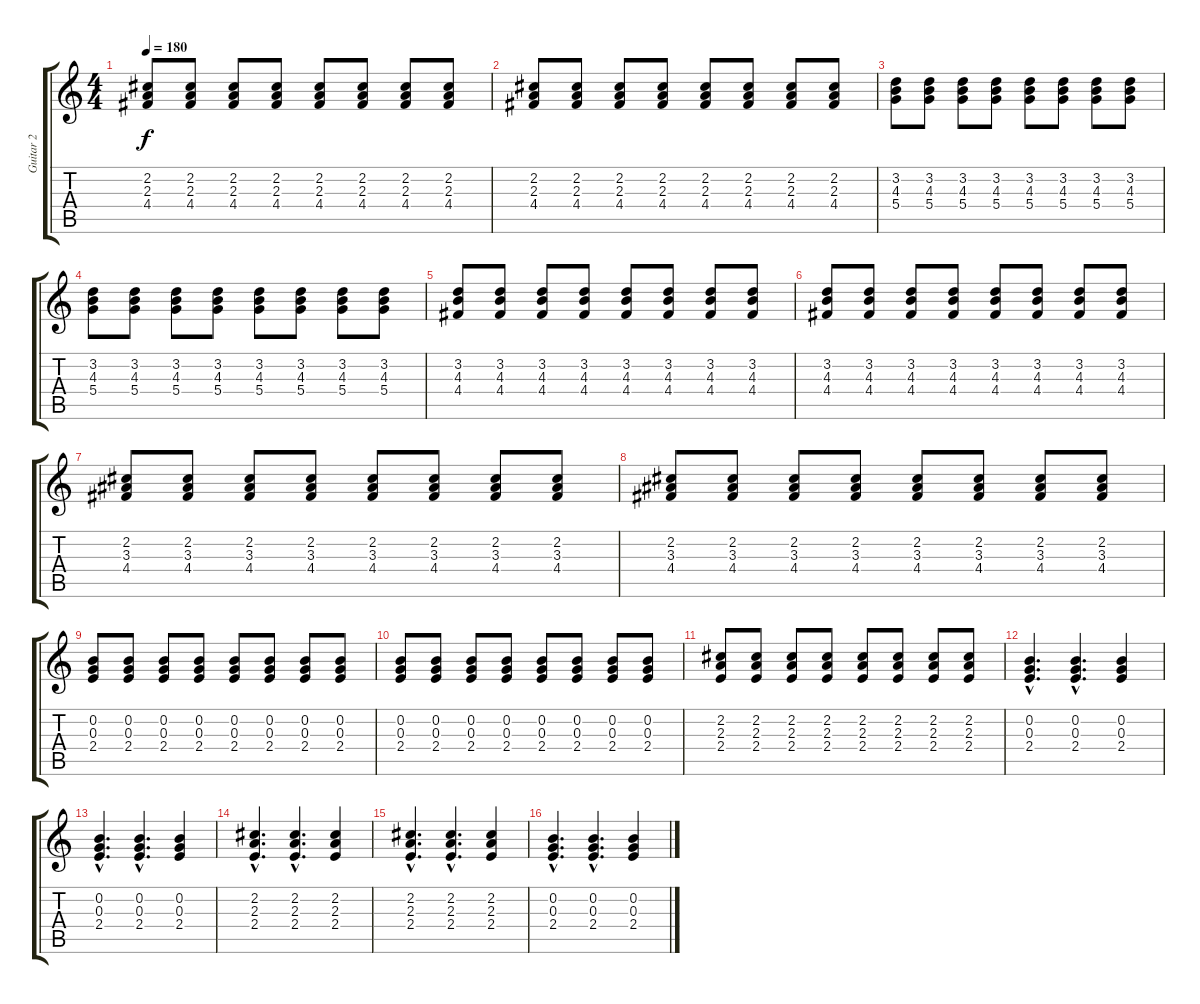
\track ("Guitar 2" "Guitar 2") {instrument distortionguitar}
\staff {score tabs}
\tuning (E4 B3 G3 D3 A2 E2) {hide}
\ts (4 4)
\tempo 180
\clef g2
\ks c
(2.2 2.3 4.4).8{dy f} (2.2 2.3 4.4).8 (2.2 2.3 4.4).8 (2.2 2.3 4.4).8 (2.2 2.3 4.4).8 (2.2 2.3 4.4).8 (2.2 2.3 4.4).8 (2.2 2.3 4.4).8 |
(2.2 2.3 4.4).8 (2.2 2.3 4.4).8 (2.2 2.3 4.4).8 (2.2 2.3 4.4).8 (2.2 2.3 4.4).8 (2.2 2.3 4.4).8 (2.2 2.3 4.4).8 (2.2 2.3 4.4).8 |
(3.2 4.3 5.4).8 (3.2 4.3 5.4).8 (3.2 4.3 5.4).8 (3.2 4.3 5.4).8 (3.2 4.3 5.4).8 (3.2 4.3 5.4).8 (3.2 4.3 5.4).8 (3.2 4.3 5.4).8 |
(3.2 4.3 5.4).8 (3.2 4.3 5.4).8 (3.2 4.3 5.4).8 (3.2 4.3 5.4).8 (3.2 4.3 5.4).8 (3.2 4.3 5.4).8 (3.2 4.3 5.4).8 (3.2 4.3 5.4).8 |
(3.2 4.3 4.4).8 (3.2 4.3 4.4).8 (3.2 4.3 4.4).8 (3.2 4.3 4.4).8 (3.2 4.3 4.4).8 (3.2 4.3 4.4).8 (3.2 4.3 4.4).8 (3.2 4.3 4.4).8 |
(3.2 4.3 4.4).8 (3.2 4.3 4.4).8 (3.2 4.3 4.4).8 (3.2 4.3 4.4).8 (3.2 4.3 4.4).8 (3.2 4.3 4.4).8 (3.2 4.3 4.4).8 (3.2 4.3 4.4).8 |
(2.2 3.3 4.4).8 (2.2 3.3 4.4).8 (2.2 3.3 4.4).8 (2.2 3.3 4.4).8 (2.2 3.3 4.4).8 (2.2 3.3 4.4).8 (2.2 3.3 4.4).8 (2.2 3.3 4.4).8 |
(2.2 3.3 4.4).8 (2.2 3.3 4.4).8 (2.2 3.3 4.4).8 (2.2 3.3 4.4).8 (2.2 3.3 4.4).8 (2.2 3.3 4.4).8 (2.2 3.3 4.4).8 (2.2 3.3 4.4).8 |
(0.2 0.3 2.4).8 (0.2 0.3 2.4).8 (0.2 0.3 2.4).8 (0.2 0.3 2.4).8 (0.2 0.3 2.4).8 (0.2 0.3 2.4).8 (0.2 0.3 2.4).8 (0.2 0.3 2.4).8 |
(0.2 0.3 2.4).8 (0.2 0.3 2.4).8 (0.2 0.3 2.4).8 (0.2 0.3 2.4).8 (0.2 0.3 2.4).8 (0.2 0.3 2.4).8 (0.2 0.3 2.4).8 (0.2 0.3 2.4).8 |
(2.2 2.3 2.4).8 (2.2 2.3 2.4).8 (2.2 2.3 2.4).8 (2.2 2.3 2.4).8 (2.2 2.3 2.4).8 (2.2 2.3 2.4).8 (2.2 2.3 2.4).8 (2.2 2.3 2.4).8 |
(0.2{hac} 0.3{hac} 2.4{hac}).4{d volume 10} (0.2{hac} 0.3{hac} 2.4{hac}).4{d} (0.2 0.3 2.4).4 |
(0.2{hac} 0.3{hac} 2.4{hac}).4{d} (0.2{hac} 0.3{hac} 2.4{hac}).4{d} (0.2 0.3 2.4).4 |
(2.2{hac} 2.3{hac} 2.4{hac}).4{d} (2.2{hac} 2.3{hac} 2.4{hac}).4{d} (2.2 2.3 2.4).4 |
(2.2{hac} 2.3{hac} 2.4{hac}).4{d} (2.2{hac} 2.3{hac} 2.4{hac}).4{d} (2.2 2.3 2.4).4 |
(0.2{hac} 0.3{hac} 2.4{hac}).4{d} (0.2{hac} 0.3{hac} 2.4{hac}).4{d} (0.2 0.3 2.4).4
